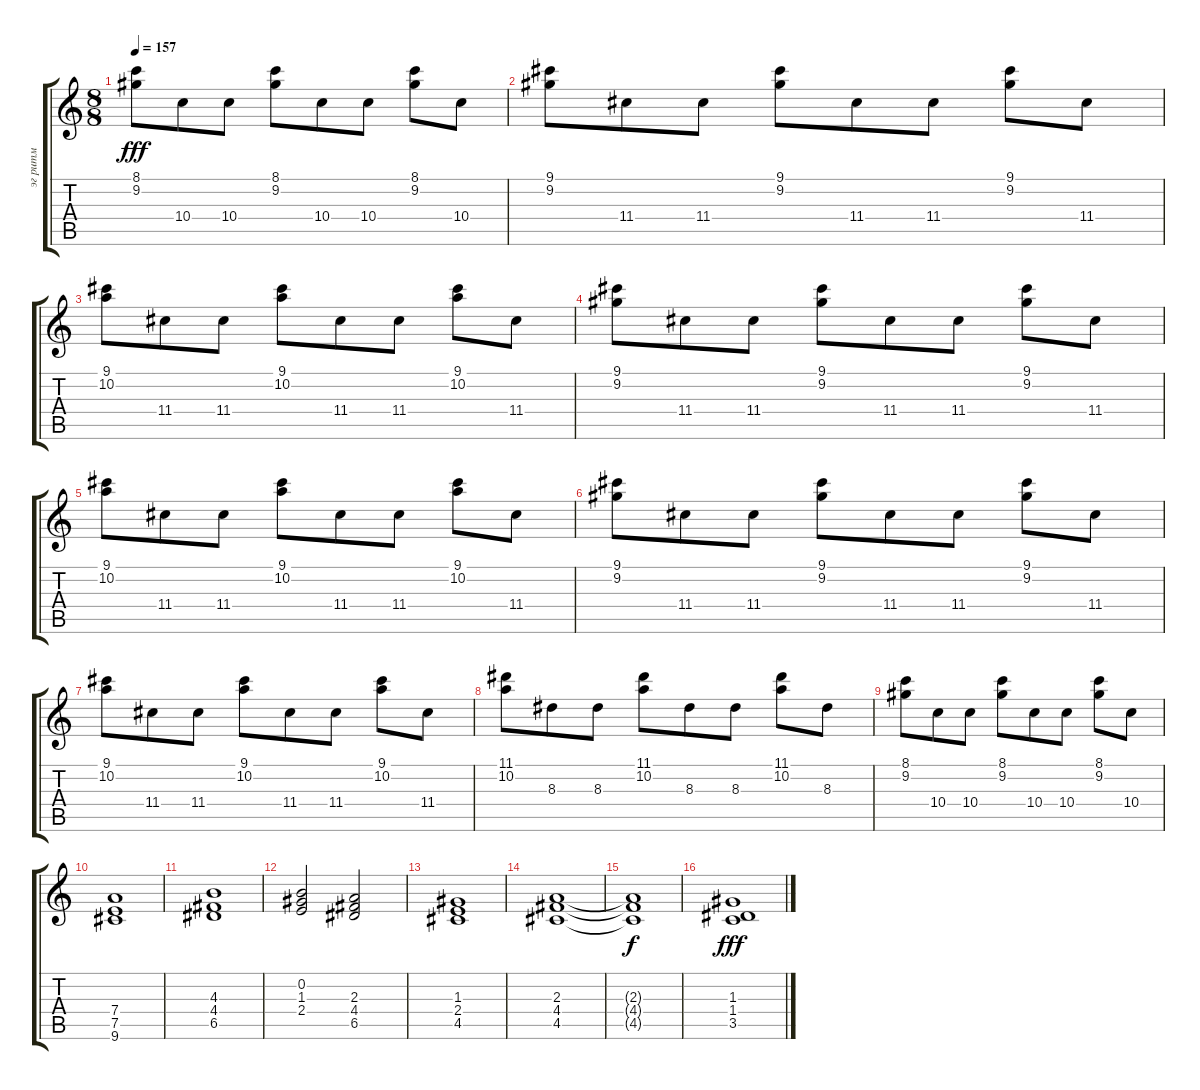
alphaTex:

\track ("эг ритм" "эг ритм") {instrument distortionguitar}
\staff {score tabs}
\tuning (E4 B3 G3 D3 A2 E2) {hide}
\ts (8 8)
\tempo 157
\clef g2
\ks c
(8.1 9.2).8{dy fff} 10.4.8 10.4.8 (8.1 9.2).8 10.4.8 10.4.8 (8.1 9.2).8 10.4.8 |
(9.1 9.2).8 11.4.8 11.4.8 (9.1 9.2).8 11.4.8 11.4.8 (9.1 9.2).8 11.4.8 |
(9.1 10.2).8 11.4.8 11.4.8 (9.1 10.2).8 11.4.8 11.4.8 (9.1 10.2).8 11.4.8 |
(9.1 9.2).8 11.4.8 11.4.8 (9.1 9.2).8 11.4.8 11.4.8 (9.1 9.2).8 11.4.8 |
(9.1 10.2).8 11.4.8 11.4.8 (9.1 10.2).8 11.4.8 11.4.8 (9.1 10.2).8 11.4.8 |
(9.1 9.2).8 11.4.8 11.4.8 (9.1 9.2).8 11.4.8 11.4.8 (9.1 9.2).8 11.4.8 |
(9.1 10.2).8 11.4.8 11.4.8 (9.1 10.2).8 11.4.8 11.4.8 (9.1 10.2).8 11.4.8 |
(11.1 10.2).8 8.3.8 8.3.8 (11.1 10.2).8 8.3.8 8.3.8 (11.1 10.2).8 8.3.8 |
(8.1 9.2).8 10.4.8 10.4.8 (8.1 9.2).8 10.4.8 10.4.8 (8.1 9.2).8 10.4.8 |
(7.4 7.5 9.6).1 |
(4.3 4.4 6.5).1 |
(0.2 1.3 2.4).2 (2.3 4.4 6.5).2 |
(1.3 2.4 4.5).1 |
(2.3 4.4 4.5).1 |
(2.3{t} 4.4{t} 4.5{t}).1{dy f} |
(1.3 1.4 3.5).1{dy fff}
